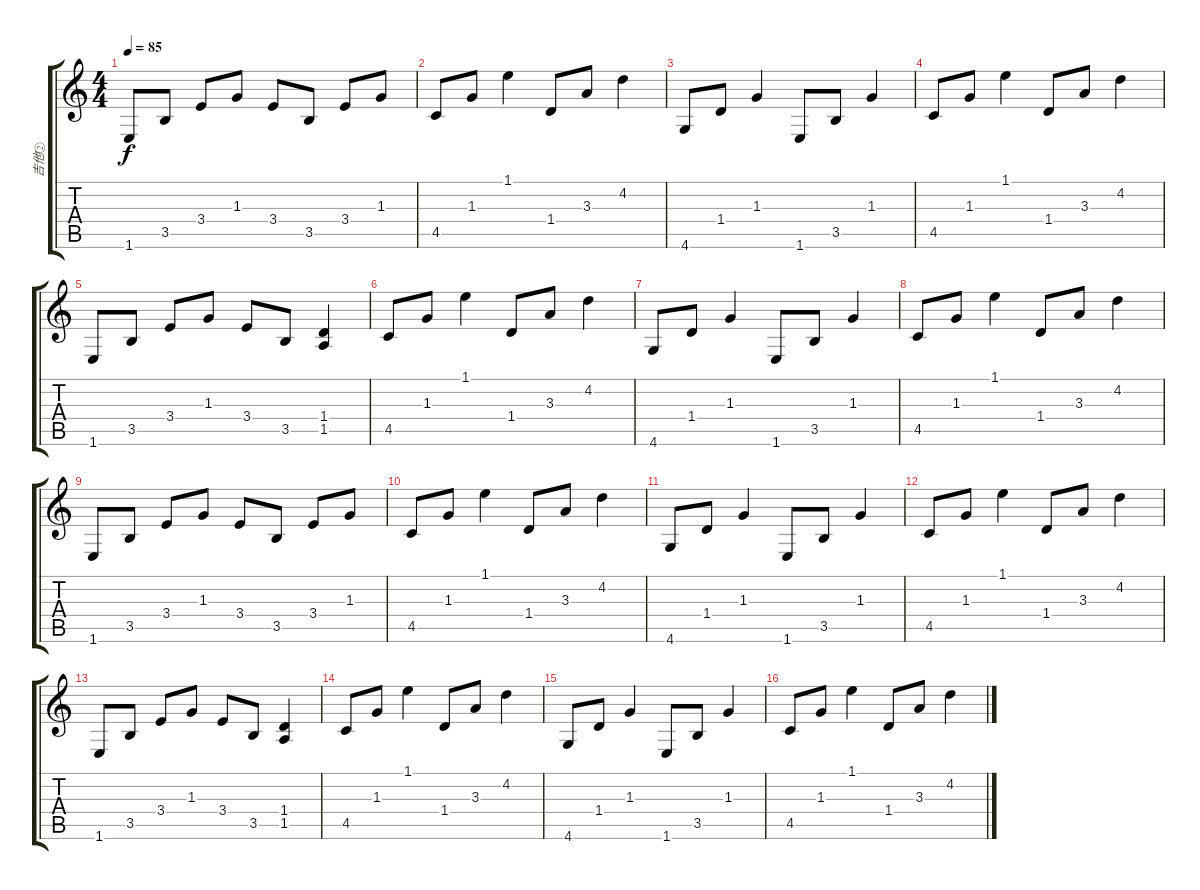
\track ("吉他②" "吉他②") {instrument acousticguitarnylon}
\staff {score tabs}
\tuning (Eb4 Bb3 Gb3 Db3 Ab2 Eb2) {hide}
\ts (4 4)
\tempo 85
\clef g2
\ks c
1.6.8{dy f} 3.5.8 3.4.8 1.3.8 3.4.8 3.5.8 3.4.8 1.3.8 |
4.5.8 1.3.8 1.1.4 1.4.8 3.3.8 4.2.4 |
4.6.8 1.4.8 1.3.4 1.6.8 3.5.8 1.3.4 |
4.5.8 1.3.8 1.1.4 1.4.8 3.3.8 4.2.4 |
1.6.8 3.5.8 3.4.8 1.3.8 3.4.8 3.5.8 (1.4 1.5).4 |
4.5.8 1.3.8 1.1.4 1.4.8 3.3.8 4.2.4 |
4.6.8 1.4.8 1.3.4 1.6.8 3.5.8 1.3.4 |
4.5.8 1.3.8 1.1.4 1.4.8 3.3.8 4.2.4 |
1.6.8 3.5.8 3.4.8 1.3.8 3.4.8 3.5.8 3.4.8 1.3.8 |
4.5.8 1.3.8 1.1.4 1.4.8 3.3.8 4.2.4 |
4.6.8 1.4.8 1.3.4 1.6.8 3.5.8 1.3.4 |
4.5.8 1.3.8 1.1.4 1.4.8 3.3.8 4.2.4 |
1.6.8 3.5.8 3.4.8 1.3.8 3.4.8 3.5.8 (1.4 1.5).4 |
4.5.8 1.3.8 1.1.4 1.4.8 3.3.8 4.2.4 |
4.6.8 1.4.8 1.3.4 1.6.8 3.5.8 1.3.4 |
4.5.8 1.3.8 1.1.4 1.4.8 3.3.8 4.2.4
